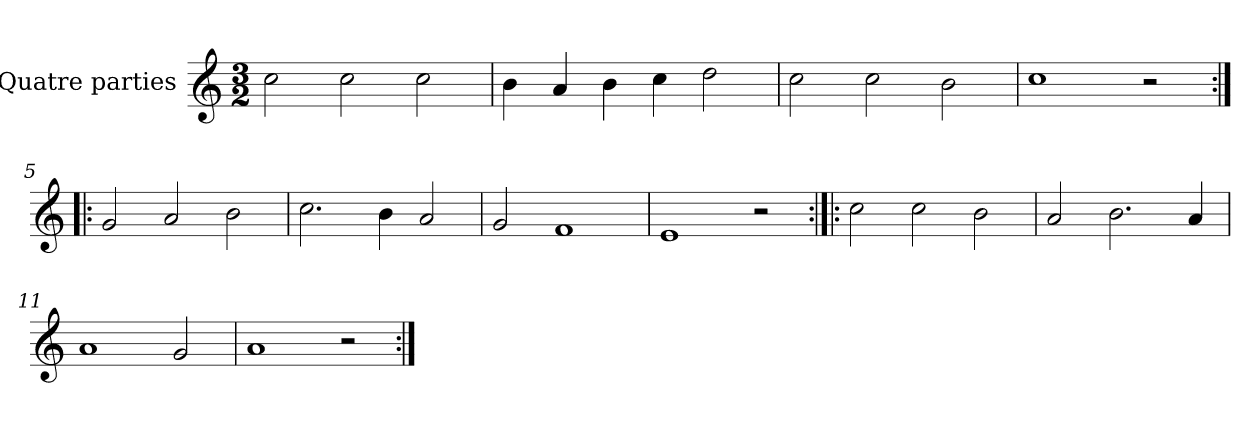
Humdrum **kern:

**kern
*part1
*staff1
*I"Quatre parties
*clefG2
*k[]
*M3/2
*MM180
=1
2cc\
2cc\
2cc\
=2
4b\
4a/
4b\
4cc\
2dd\
=3
2cc\
2cc\
2b\
=4
1cc
2r
=5:|!|:
2g/
2a/
2b\
=6
2.cc\
4b\
2a/
=7
2g/
1f
=8
1e
2r
=9:|!|:
2cc\
2cc\
2b\
=10
2a/
2.b\
4a/
=11
1a
2g/
=12
1a
2r
=:|!
*-
